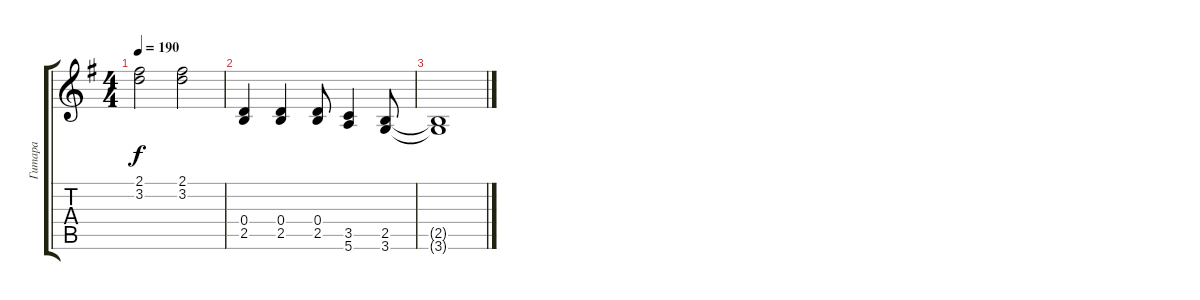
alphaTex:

\track ("Гитара" "Гитара") {instrument overdrivenguitar}
\staff {score tabs}
\tuning (E4 B3 G3 D3 A2 E2) {hide}
\ts (4 4)
\tempo 190
\clef g2
\ks g
(2.1 3.2).2{dy f} (2.1 3.2).2 |
(0.4 2.5).4 (0.4 2.5).4 (0.4 2.5).8 (3.5 5.6).4 (2.5 3.6).8 |
(2.5{t} 3.6{t}).1
